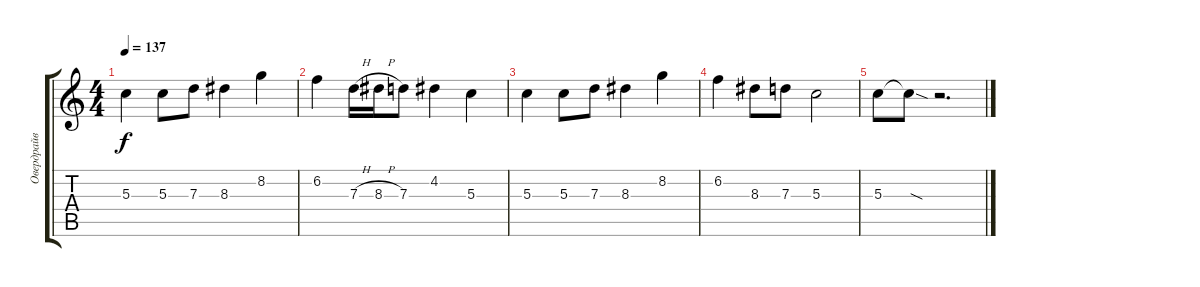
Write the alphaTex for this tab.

\track ("Овердрайв" "Овердрайв") {instrument overdrivenguitar}
\staff {score tabs}
\tuning (E4 B3 G3 D3 A2 E2) {hide}
\ts (4 4)
\tempo 137
\clef g2
\ks c
5.3.4{dy f} 5.3.8 7.3.8 8.3.4 8.2.4 |
6.2.4 7.3{h}.16 8.3{h}.16 7.3.8 4.2.4 5.3.4 |
5.3.4 5.3.8 7.3.8 8.3.4 8.2.4 |
6.2.4 8.3.8 7.3.8 5.3.2 |
5.3.8 5.3{sod t}.8 r.2{d}
